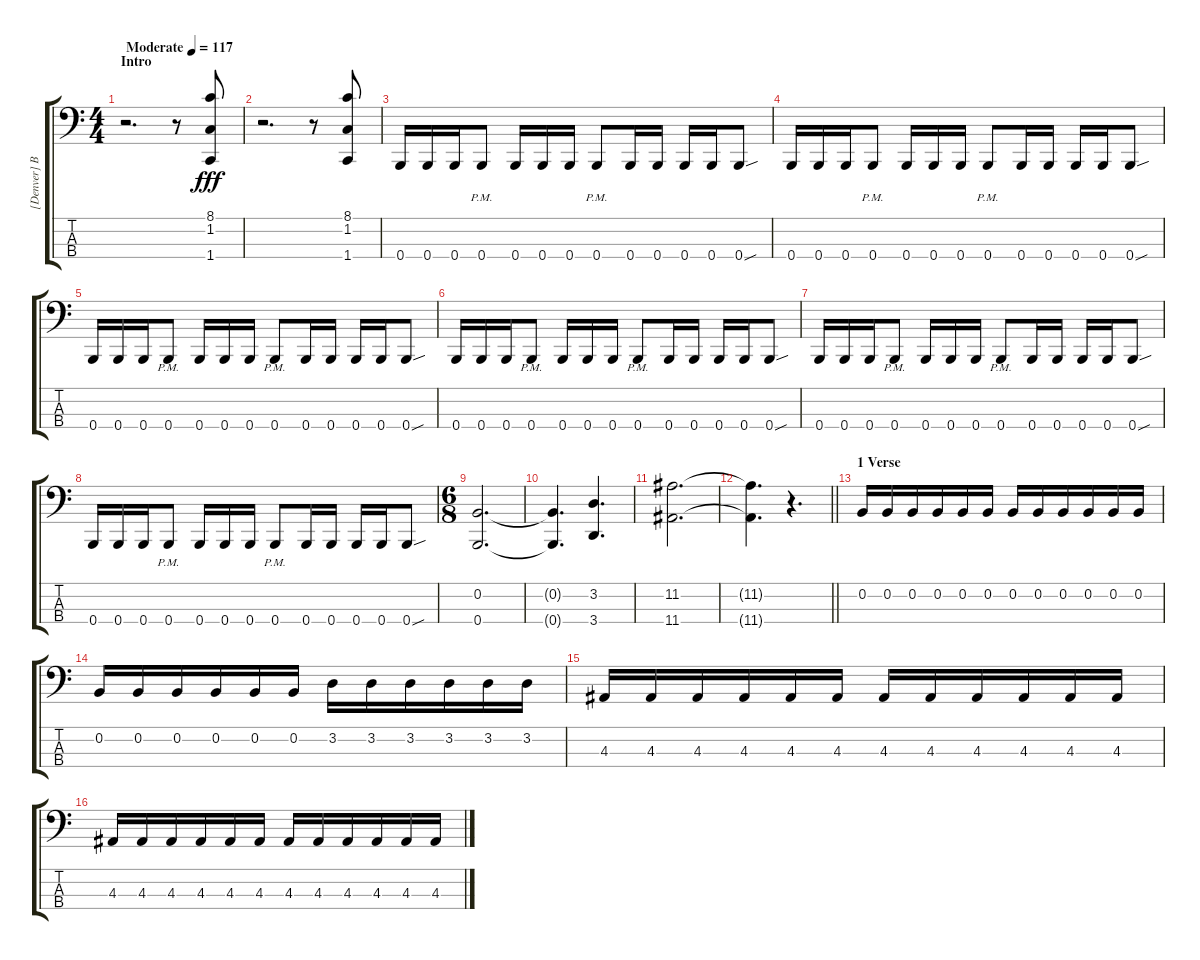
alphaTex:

\track ("[Denver] Bass Guitar " "[Denver] B") {instrument electricbassfinger}
\staff {score tabs}
\tuning (E2 B1 Gb1 B0) {hide}
\ts (4 4)
\section ("" "Intro ")
\tempo (117 "Moderate")
\clef f4
\ks c
r.2{d dy fff instrument electricbassfinger} r.8 (8.1 1.2 1.4).8 |
r.2{d} r.8 (8.1 1.2 1.4).8 |
0.4.16 0.4.16 0.4.16 0.4{pm}.8 0.4.16 0.4.16 0.4.16 0.4{pm}.8 0.4.16 0.4.16 0.4.16 0.4.16 0.4{sou}.8 |
0.4.16 0.4.16 0.4.16 0.4{pm}.8 0.4.16 0.4.16 0.4.16 0.4{pm}.8 0.4.16 0.4.16 0.4.16 0.4.16 0.4{sou}.8 |
0.4.16 0.4.16 0.4.16 0.4{pm}.8 0.4.16 0.4.16 0.4.16 0.4{pm}.8 0.4.16 0.4.16 0.4.16 0.4.16 0.4{sou}.8 |
0.4.16 0.4.16 0.4.16 0.4{pm}.8 0.4.16 0.4.16 0.4.16 0.4{pm}.8 0.4.16 0.4.16 0.4.16 0.4.16 0.4{sou}.8 |
0.4.16 0.4.16 0.4.16 0.4{pm}.8 0.4.16 0.4.16 0.4.16 0.4{pm}.8 0.4.16 0.4.16 0.4.16 0.4.16 0.4{sou}.8 |
0.4.16 0.4.16 0.4.16 0.4{pm}.8 0.4.16 0.4.16 0.4.16 0.4{pm}.8 0.4.16 0.4.16 0.4.16 0.4.16 0.4{sou}.8 |
\ts (6 8)
(0.2 0.4).2{d} |
(0.2{t} 0.4{t}).4{d} (3.2 3.4).4{d} |
(11.2 11.4).2{d} |
\barLineRight lightlight
(11.2{t} 11.4{t}).4{d} r.4{d} |
\section ("" "1 Verse ")
0.2.16 0.2.16 0.2.16 0.2.16 0.2.16 0.2.16 0.2.16 0.2.16 0.2.16 0.2.16 0.2.16 0.2.16 |
0.2.16 0.2.16 0.2.16 0.2.16 0.2.16 0.2.16 3.2.16 3.2.16 3.2.16 3.2.16 3.2.16 3.2.16 |
4.3.16 4.3.16 4.3.16 4.3.16 4.3.16 4.3.16 4.3.16 4.3.16 4.3.16 4.3.16 4.3.16 4.3.16 |
4.3.16 4.3.16 4.3.16 4.3.16 4.3.16 4.3.16 4.3.16 4.3.16 4.3.16 4.3.16 4.3.16 4.3.16
